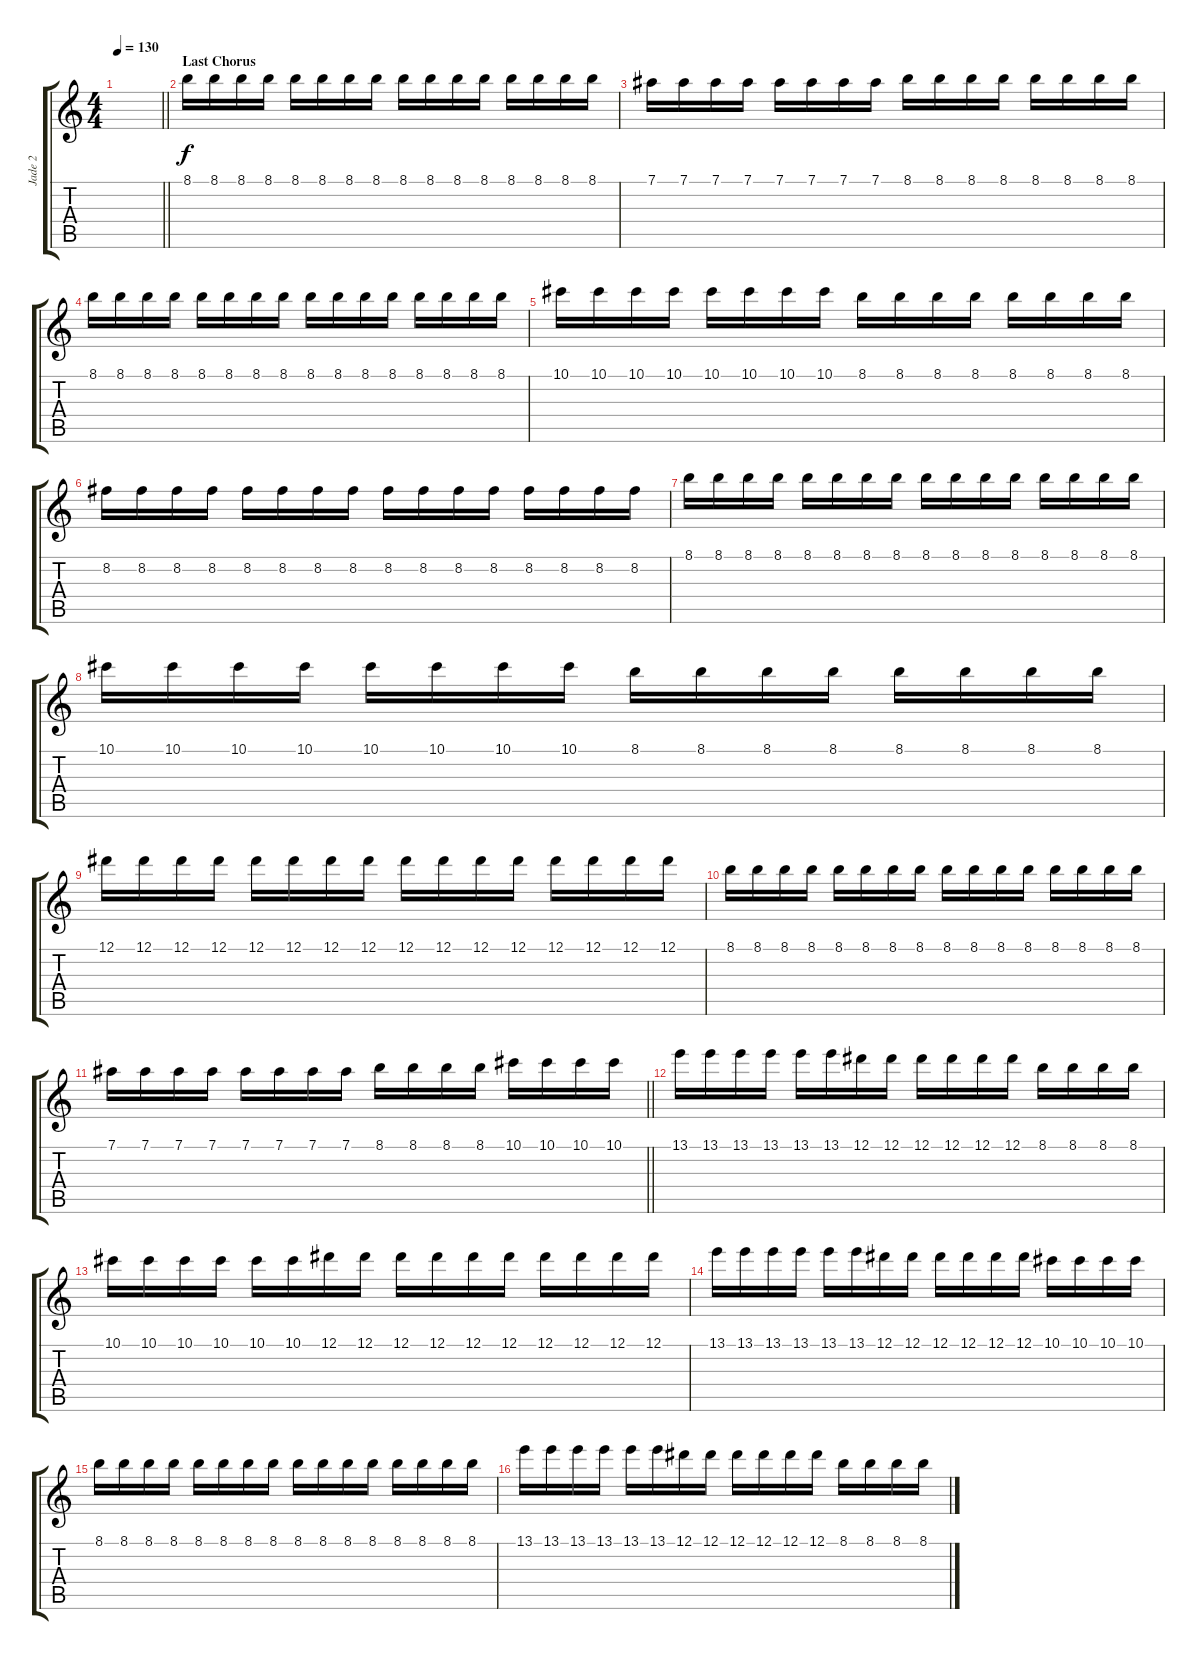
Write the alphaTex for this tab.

\track ("Jade 2" "Jade 2") {instrument overdrivenguitar}
\staff {score tabs}
\tuning (Eb4 Bb3 Gb3 Db3 Ab2 Eb2) {hide}
\ts (4 4)
\tempo 130
\clef g2
\barLineRight lightlight
\ks c
|
\section ("" "Last Chorus")
8.1.16{volume 9} 8.1.16 8.1.16 8.1.16 8.1.16 8.1.16 8.1.16 8.1.16 8.1.16 8.1.16 8.1.16 8.1.16 8.1.16 8.1.16 8.1.16 8.1.16 |
7.1.16 7.1.16 7.1.16 7.1.16 7.1.16 7.1.16 7.1.16 7.1.16 8.1.16{volume 9} 8.1.16 8.1.16 8.1.16 8.1.16 8.1.16 8.1.16 8.1.16 |
8.1.16{volume 9} 8.1.16 8.1.16 8.1.16 8.1.16 8.1.16 8.1.16 8.1.16 8.1.16 8.1.16 8.1.16 8.1.16 8.1.16 8.1.16 8.1.16 8.1.16 |
10.1.16 10.1.16 10.1.16 10.1.16 10.1.16 10.1.16 10.1.16 10.1.16 8.1.16{volume 9} 8.1.16 8.1.16 8.1.16 8.1.16 8.1.16 8.1.16 8.1.16 |
8.2.16 8.2.16 8.2.16 8.2.16 8.2.16 8.2.16 8.2.16 8.2.16 8.2.16 8.2.16 8.2.16 8.2.16 8.2.16 8.2.16 8.2.16 8.2.16 |
8.1.16{volume 9} 8.1.16 8.1.16 8.1.16 8.1.16 8.1.16 8.1.16 8.1.16 8.1.16 8.1.16 8.1.16 8.1.16 8.1.16 8.1.16 8.1.16 8.1.16 |
10.1.16 10.1.16 10.1.16 10.1.16 10.1.16 10.1.16 10.1.16 10.1.16 8.1.16{volume 9} 8.1.16 8.1.16 8.1.16 8.1.16 8.1.16 8.1.16 8.1.16 |
12.1.16 12.1.16 12.1.16 12.1.16 12.1.16 12.1.16 12.1.16 12.1.16 12.1.16 12.1.16 12.1.16 12.1.16 12.1.16 12.1.16 12.1.16 12.1.16 |
8.1.16{volume 9} 8.1.16 8.1.16 8.1.16 8.1.16 8.1.16 8.1.16 8.1.16 8.1.16 8.1.16 8.1.16 8.1.16 8.1.16 8.1.16 8.1.16 8.1.16 |
\barLineRight lightlight
7.1.16 7.1.16 7.1.16 7.1.16 7.1.16 7.1.16 7.1.16 7.1.16 8.1.16{volume 9} 8.1.16 8.1.16 8.1.16 10.1.16 10.1.16 10.1.16 10.1.16 |
13.1.16 13.1.16 13.1.16 13.1.16 13.1.16 13.1.16 12.1.16 12.1.16 12.1.16 12.1.16 12.1.16 12.1.16 8.1.16 8.1.16 8.1.16 8.1.16 |
10.1.16 10.1.16 10.1.16 10.1.16 10.1.16 10.1.16 12.1.16 12.1.16 12.1.16 12.1.16 12.1.16 12.1.16 12.1.16 12.1.16 12.1.16 12.1.16 |
13.1.16 13.1.16 13.1.16 13.1.16 13.1.16 13.1.16 12.1.16 12.1.16 12.1.16 12.1.16 12.1.16 12.1.16 10.1.16 10.1.16 10.1.16 10.1.16 |
8.1.16{volume 9} 8.1.16 8.1.16 8.1.16 8.1.16 8.1.16 8.1.16 8.1.16 8.1.16 8.1.16 8.1.16 8.1.16 8.1.16 8.1.16 8.1.16 8.1.16 |
13.1.16 13.1.16 13.1.16 13.1.16 13.1.16 13.1.16 12.1.16 12.1.16 12.1.16 12.1.16 12.1.16 12.1.16 8.1.16 8.1.16 8.1.16 8.1.16
